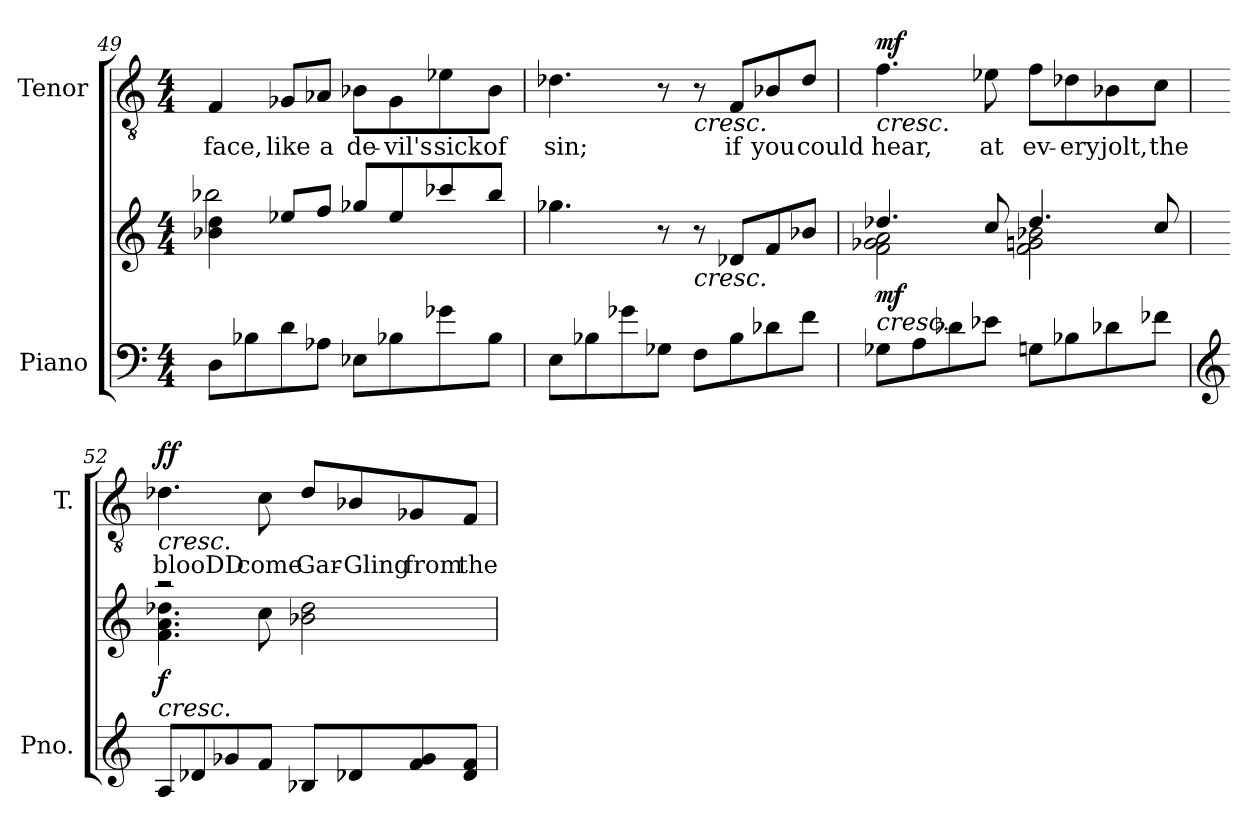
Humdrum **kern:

**kern	**kern	**dynam	**kern	**text	**dynam
*part2	*part2	*part2	*part1	*part1	*part1
*staff3	*staff2	*staff2/3	*staff1	*staff1	*staff1
*I"Piano	*	*	*I"Tenor	*	*
*I'Pno.	*	*	*I'T.	*	*
!!LO:PB:g=z
*clefF4	*clefG2	*	*clefGv2	*	*
*k[]	*k[]	*	*k[]	*	*
*M4/4	*M4/4	*	*M4/4	*	*
=49	=49	=49	=49	=49	=49
*	*^	*	*	*	*
!	!	!	!	!	!LO:LY:b	!
8D\L	4b-X\ 4dd\	2bb-X\	.	4F/	face,	.
8B-X\	.	.	.	.	.	.
!	!	!	!	!	!LO:LY:b	!
8d\	8ee-X/L	.	.	8G-X/L	like	.
!	!	!	!	!	!LO:LY:b	!
8A-X\J	8ff/J	.	.	8A-X/J	a	.
!	!	!	!	!	!LO:LY:b	!
8E-X\L	8gg-X/L	2ryy	.	8B-X\L	de-	.
!	!	!	!	!	!LO:LY:b	!
8B-X\	8ee-/	.	.	8G-\	-vil's	.
!	!	!	!	!	!LO:LY:b	!
8g-X\	8ccc-X/	.	.	8e-X\	sick	.
!	!	!	!	!	!LO:LY:b	!
8B-\J	8bb-/J	.	.	8B-\J	of	.
*	*v	*v	*	*	*	*
=50	=50	=50	=50	=50	=50
!	!	!	!	!LO:LY:b	!
8E\L	4.gg-X\	.	4.d-X\	sin;	.
8B-X\	.	.	.	.	.
8g-X\	.	.	.	.	.
8G-X\J	8r	.	8r	.	.
!	!	!	!LO:TX:b:i:t=cresc.	!	!
!	!LO:TX:b:i:t=cresc.	!	!	!	!
8F\L	8r	.	8r	.	.
!	!	!	!	!LO:LY:b	!
8B-\	8d-X/L	.	8F/L	if	.
!	!	!	!	!LO:LY:b	!
8d-X\	8f/	.	8B-X/	you	.
!	!	!	!	!LO:LY:b	!
8f\J	8b-X/J	.	8d-/J	could	.
=51	=51	=51	=51	=51	=51
*	*^	*	*	*	*
!	!	!	!	!LO:TX:b:i:t=cresc.	!	!
!	!LO:TX:b:i:t=cresc.	!	!	!	!	!
!	!	!	!LO:DY:b	!	!LO:LY:b	!LO:DY:b
8G-X\L	4.dd-X/	2f\ 2g-X\ 2a\	mf	4.f\	hear,	mf
8A\	.	.	.	.	.	.
8d-X\	.	.	.	.	.	.
!	!	!	!	!	!LO:LY:b	!
8e-X\J	8cc/	.	.	8e-X\	at	.
!	!	!	!	!	!LO:LY:b	!
8Gn\L	4.dd-/	2f\ 2gn\ 2b-X\	.	8f\L	ev-	.
!	!	!	!	!	!LO:LY:b	!
8B-X\	.	.	.	8d-X\	-ery	.
!	!	!	!	!	!LO:LY:b	!
8d-X\	.	.	.	8B-X\	jolt,	.
!	!	!	!	!	!LO:LY:b	!
8f-X\J	8cc/	.	.	8c\J	the	.
!!LO:LB:g=z
=52	=52	=52	=52	=52	=52	=52
*clefG2	*	*	*	*	*	*
!	!	!	!	!LO:TX:b:i:t=cresc.	!	!
!	!LO:TX:b:i:t=cresc.	!	!	!	!	!
!	!	!	!LO:DY:b	!	!LO:LY:b	!LO:DY:b
8A/L	2r	4.f\ 4.a\ 4.dd-X\	f	4.d-X\	blooDD	ff
8d-X/	.	.	.	.	.	.
8g-X/	.	.	.	.	.	.
!	!	!	!	!	!LO:LY:b	!
8f/J	.	8cc\	.	8c\	come	.
!	!	!	!	!	!LO:LY:b	!
8B-X/L	2b-X\ 2dd-\	2ryy	.	8d-/L	Gar-	.
!	!	!	!	!	!LO:LY:b	!
8d-X/	.	.	.	8B-X/	-Gling	.
!	!	!	!	!	!LO:LY:b	!
8f/ 8g-/	.	.	.	8G-X/	from	.
!	!	!	!	!	!LO:LY:b	!
8d-/ 8f/J	.	.	.	8F/J	the	.
*	*v	*v	*	*	*	*
=	=	=	=	=	=
*-	*-	*-	*-	*-	*-
